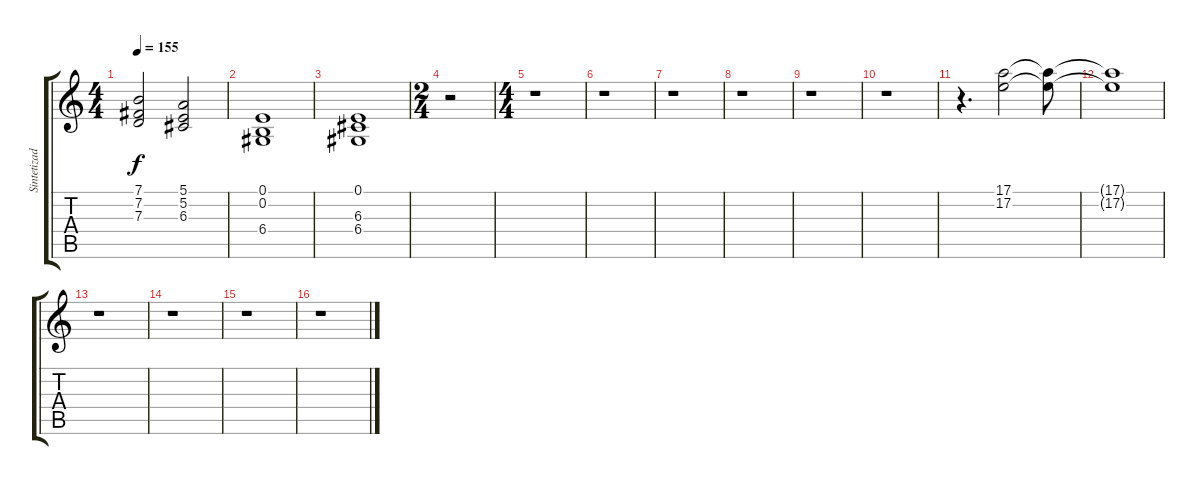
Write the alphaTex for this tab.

\track ("Sintetizador" "Sintetizad") {instrument acousticgrandpiano}
\staff {score tabs}
\tuning (E4 B3 G3 D3 A2 E2) {hide}
\ts (4 4)
\tempo 155
\clef g2
\ks c
(7.1 7.2 7.3).2{dy f} (5.1 5.2 6.3).2 |
(0.1 0.2 6.4).1 |
(0.1 6.3 6.4).1 |
\ts (2 4)
r.2 |
\ts (4 4)
r.1 |
r.1 |
r.1 |
r.1 |
r.1 |
r.1 |
r.4{d volume 8 instrument reedorgan} (17.1 17.2).2 (17.1{t} 17.2{t}).8 |
(17.1{t} 17.2{t}).1 |
r.1 |
r.1 |
r.1 |
r.1
